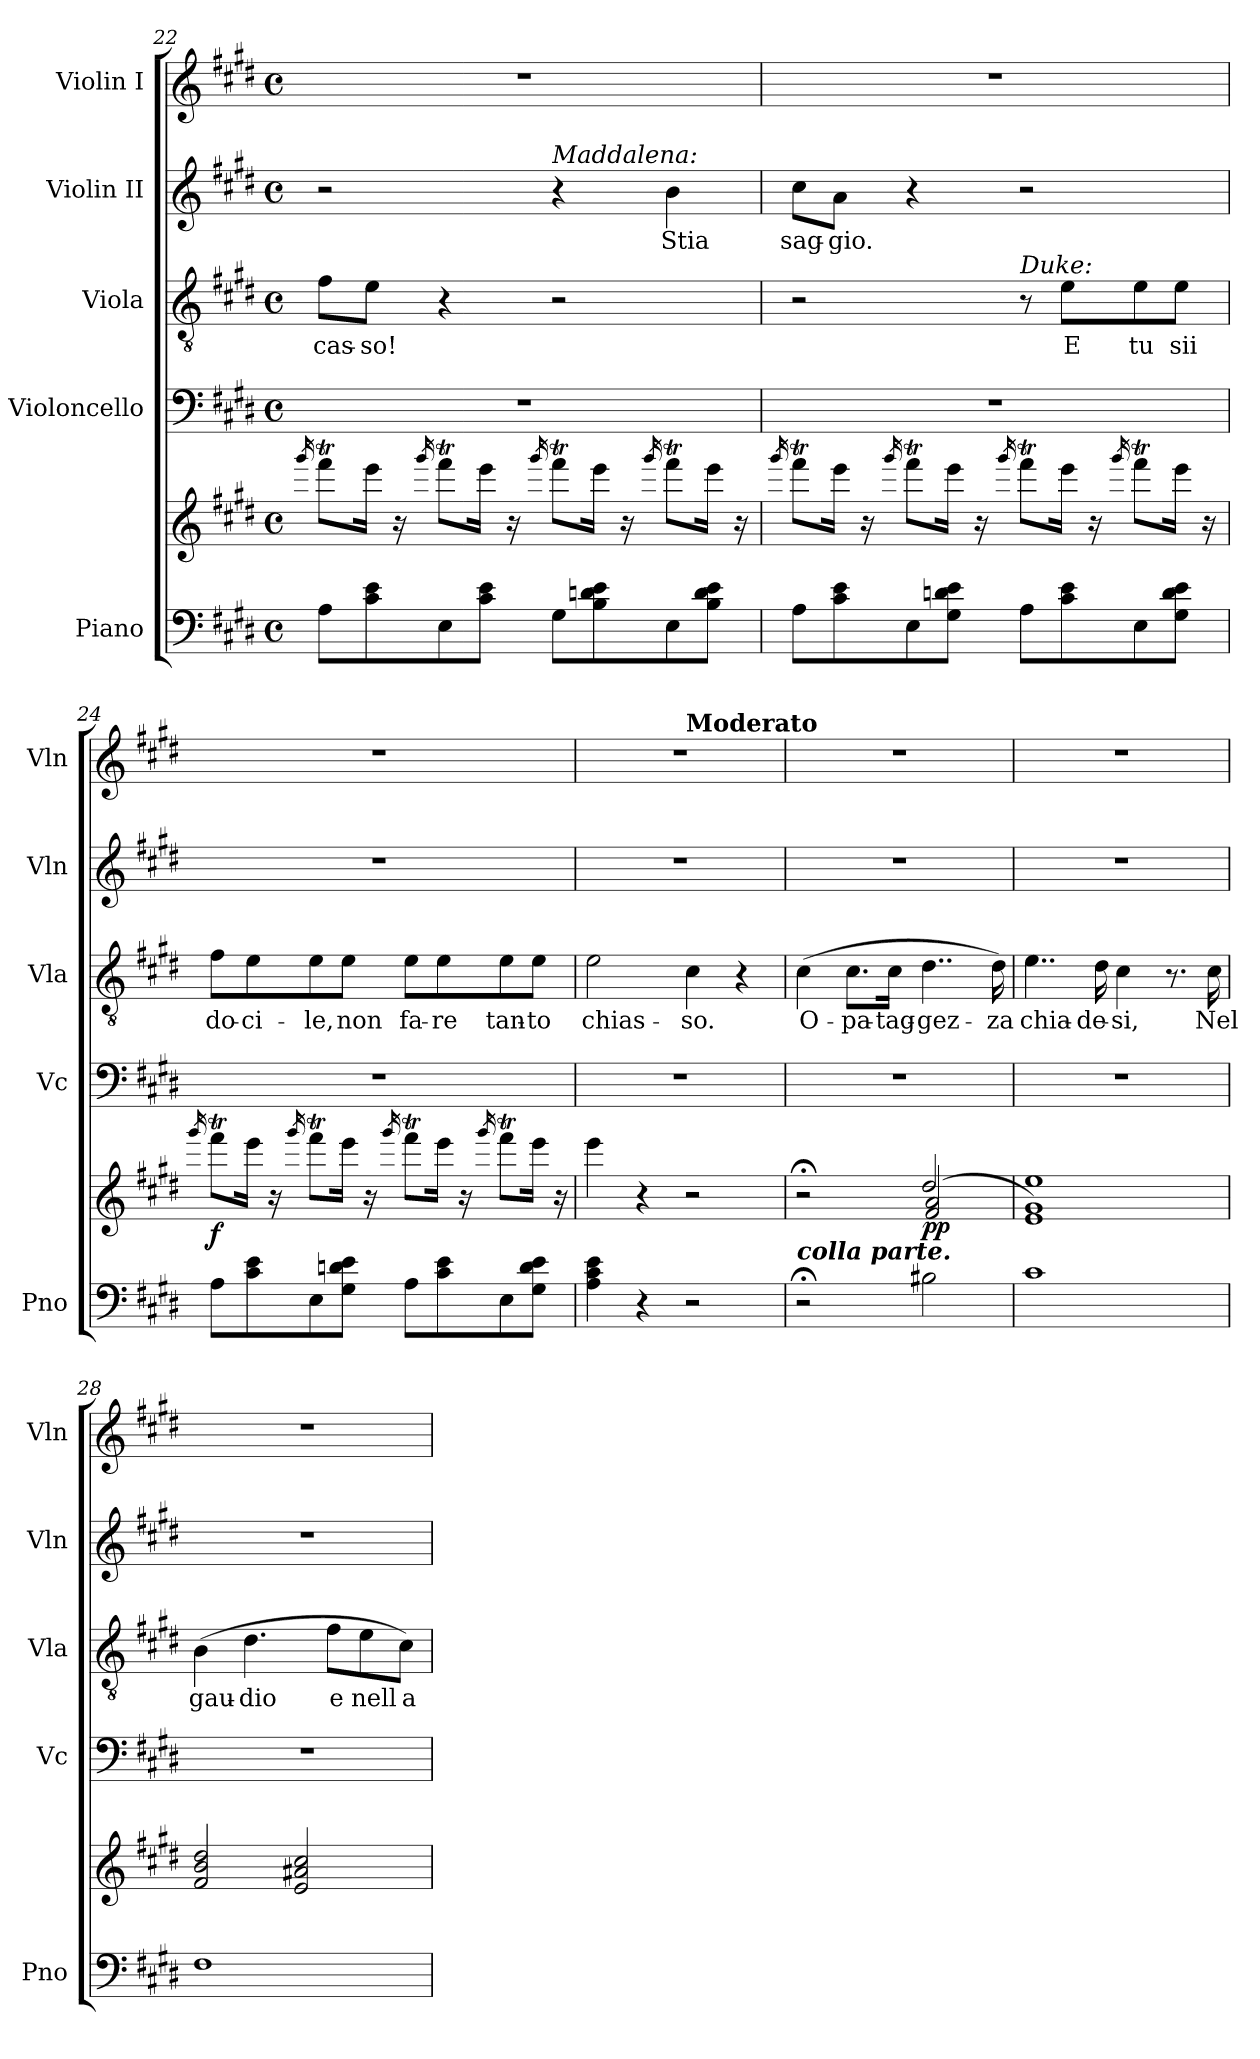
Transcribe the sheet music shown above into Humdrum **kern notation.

**kern	**kern	**dynam	**kern	**kern	**text	**kern	**text	**kern
*part5	*part5	*part5	*part4	*part3	*part3	*part2	*part2	*part1
*staff6	*staff5	*staff5/6	*staff4	*staff3	*staff3	*staff2	*staff2	*staff1
*I"Piano	*	*	*I"Violoncello	*I"Viola	*	*I"Violin II	*	*I"Violin I
*I'Pno	*	*	*I'Vc	*I'Vla	*	*I'Vln	*	*I'Vln
*clefF4	*clefG2	*	*clefF4	*clefGv2	*	*clefG2	*	*clefG2
*k[f#c#g#d#]	*k[f#c#g#d#]	*	*k[f#c#g#d#]	*k[f#c#g#d#]	*	*k[f#c#g#d#]	*	*k[f#c#g#d#]
*M4/4	*M4/4	*	*M4/4	*M4/4	*	*M4/4	*	*M4/4
*met(c)	*met(c)	*	*met(c)	*met(c)	*	*met(c)	*	*met(c)
=22	=22	=22	=22	=22	=22	=22	=22	=22
.	16qggg#/	.	.	.	.	.	.	.
!	!	!	!	!	!LO:LY:b	!	!	!
8A\L	8fff#T\L	.	1r	8f#\L	-cas-	2r	.	1r
!	!	!	!	!	!LO:LY:b	!	!	!
8c#\ 8e\	16eee\Jk	.	.	8e\J	-so!	.	.	.
.	16r	.	.	.	.	.	.	.
.	16qggg#/	.	.	.	.	.	.	.
8E\	8fff#T\L	.	.	4r	.	.	.	.
8c#\ 8e\J	16eee\Jk	.	.	.	.	.	.	.
.	16r	.	.	.	.	.	.	.
.	16qggg#/	.	.	.	.	.	.	.
!	!	!	!	!	!	!LO:TX:a:i:t=Maddalena&colon;	!	!
8G#\L	8fff#T\L	.	.	2r	.	4r	.	.
8B\ 8dn\ 8e\	16eee\Jk	.	.	.	.	.	.	.
.	16r	.	.	.	.	.	.	.
.	16qggg#/	.	.	.	.	.	.	.
!	!	!	!	!	!	!	!LO:LY:b	!
8E\	8fff#T\L	.	.	.	.	4b\	Stia	.
8B\ 8d\ 8e\J	16eee\Jk	.	.	.	.	.	.	.
.	16r	.	.	.	.	.	.	.
!!LO:PB:g=z
=23	=23	=23	=23	=23	=23	=23	=23	=23
.	16qggg#/	.	.	.	.	.	.	.
!	!	!	!	!	!	!	!LO:LY:b	!
8A\L	8fff#T\L	.	1r	2r	.	8cc#\L	sag-	1r
!	!	!	!	!	!	!	!LO:LY:b	!
8c#\ 8e\	16eee\Jk	.	.	.	.	8a\J	-gio.	.
.	16r	.	.	.	.	.	.	.
.	16qggg#/	.	.	.	.	.	.	.
8E\	8fff#T\L	.	.	.	.	4r	.	.
8G#\ 8dn\ 8e\J	16eee\Jk	.	.	.	.	.	.	.
.	16r	.	.	.	.	.	.	.
.	16qggg#/	.	.	.	.	.	.	.
!	!	!	!	!LO:TX:a:i:t=Duke&colon;	!	!	!	!
8A\L	8fff#T\L	.	.	8r	.	2r	.	.
!	!	!	!	!	!LO:LY:b	!	!	!
8c#\ 8e\	16eee\Jk	.	.	8e\L	E	.	.	.
.	16r	.	.	.	.	.	.	.
.	16qggg#/	.	.	.	.	.	.	.
!	!	!	!	!	!LO:LY:b	!	!	!
8E\	8fff#T\L	.	.	8e\	tu	.	.	.
!	!	!	!	!	!LO:LY:b	!	!	!
8G#\ 8d\ 8e\J	16eee\Jk	.	.	8e\J	sii	.	.	.
.	16r	.	.	.	.	.	.	.
=24	=24	=24	=24	=24	=24	=24	=24	=24
.	16qggg#/	.	.	.	.	.	.	.
!	!	!LO:DY:b	!	!	!LO:LY:b	!	!	!
8A\L	8fff#T\L	f	1r	8f#\L	do-	1r	.	1r
!	!	!	!	!	!LO:LY:b	!	!	!
8c#\ 8e\	16eee\Jk	.	.	8e\	-ci-	.	.	.
.	16r	.	.	.	.	.	.	.
.	16qggg#/	.	.	.	.	.	.	.
!	!	!	!	!	!LO:LY:b	!	!	!
8E\	8fff#T\L	.	.	8e\	-le,	.	.	.
!	!	!	!	!	!LO:LY:b	!	!	!
8G#\ 8dn\ 8e\J	16eee\Jk	.	.	8e\J	non	.	.	.
.	16r	.	.	.	.	.	.	.
.	16qggg#/	.	.	.	.	.	.	.
!	!	!	!	!	!LO:LY:b	!	!	!
8A\L	8fff#T\L	.	.	8e\L	fa-	.	.	.
!	!	!	!	!	!LO:LY:b	!	!	!
8c#\ 8e\	16eee\Jk	.	.	8e\	-re	.	.	.
.	16r	.	.	.	.	.	.	.
.	16qggg#/	.	.	.	.	.	.	.
!	!	!	!	!	!LO:LY:b	!	!	!
8E\	8fff#T\L	.	.	8e\	tan-	.	.	.
!	!	!	!	!	!LO:LY:b	!	!	!
8G#\ 8d\ 8e\J	16eee\Jk	.	.	8e\J	-to	.	.	.
.	16r	.	.	.	.	.	.	.
=25	=25	=25	=25	=25	=25	=25	=25	=25
!	!	!	!	!	!LO:LY:b	!	!	!
*	*	*	*	*	*	*	*	*^
4A\ 4c#\ 4e\	4eee\	.	1r	2e\	chias-	1r	.	1r	2ryy
4r	4r	.	.	.	.	.	.	.	.
!	!	!	!	!	!	!	!	!	!LO:TX:a:B:t=Moderato
!	!	!	!	!	!LO:LY:b	!	!	!	!
2r	2r	.	.	4c#\	-so.	.	.	.	2ryy
.	.	.	.	4r	.	.	.	.	.
!!LO:LB:g=z
=26	=26	=26	=26	=26	=26	=26	=26	=26	=26
*	*^	*	*	*	*	*	*	*	*
!LO:TX:a:Bi:t=colla parte.	!	!	!	!	!	!	!	!	!	!
!	!	!	!	!	!	!LO:LY:b	!	!	!	!
*	*	*	*	*	*	*	*	*	*v	*v
2r;<	2r;<	2ryy	.	1r	(>4c#\	O-	1r	.	1r
!	!	!	!	!	!	!LO:LY:b	!	!	!
.	.	.	.	.	8.c#\L	-pa-	.	.	.
!	!	!	!	!	!	!LO:LY:b	!	!	!
.	.	.	.	.	16c#\Jk	-tag-	.	.	.
!	!	!	!LO:DY:b	!	!	!LO:LY:b	!	!	!
2B#X\	2dd#/	(<2f#/ 2a/	pp	.	4..d#\	-gez-	.	.	.
!	!	!	!	!	!	!LO:LY:b	!	!	!
.	.	.	.	.	16d#\)	-za	.	.	.
=27	=27	=27	=27	=27	=27	=27	=27	=27	=27
!	!	!	!	!	!	!LO:LY:b	!	!	!
1c#	1ee	1e 1g#)	.	1r	4..e\	chia-	1r	.	1r
!	!	!	!	!	!	!LO:LY:b	!	!	!
.	.	.	.	.	16d#\	-de-	.	.	.
!	!	!	!	!	!	!LO:LY:b	!	!	!
.	.	.	.	.	4c#\	-si,	.	.	.
.	.	.	.	.	8.r	.	.	.	.
!	!	!	!	!	!	!LO:LY:b	!	!	!
.	.	.	.	.	16c#\	Nel	.	.	.
*	*v	*v	*	*	*	*	*	*	*
=28	=28	=28	=28	=28	=28	=28	=28	=28
!	!	!	!	!	!LO:LY:b	!	!	!
1F#	2f#/ 2b/ 2dd#/	.	1r	(>4B\	gau-	1r	.	1r
!	!	!	!	!	!LO:LY:b	!	!	!
.	.	.	.	4.d#\	-dio	.	.	.
.	2e/ 2a#X/ 2cc#/	.	.	.	.	.	.	.
!	!	!	!	!	!LO:LY:b	!	!	!
.	.	.	.	8f#\L	e	.	.	.
!	!	!	!	!	!LO:LY:b	!	!	!
.	.	.	.	8e\	nell	.	.	.
!	!	!	!	!	!LO:LY:b	!	!	!
.	.	.	.	8c#\J)	a-	.	.	.
=	=	=	=	=	=	=	=	=
*-	*-	*-	*-	*-	*-	*-	*-	*-
